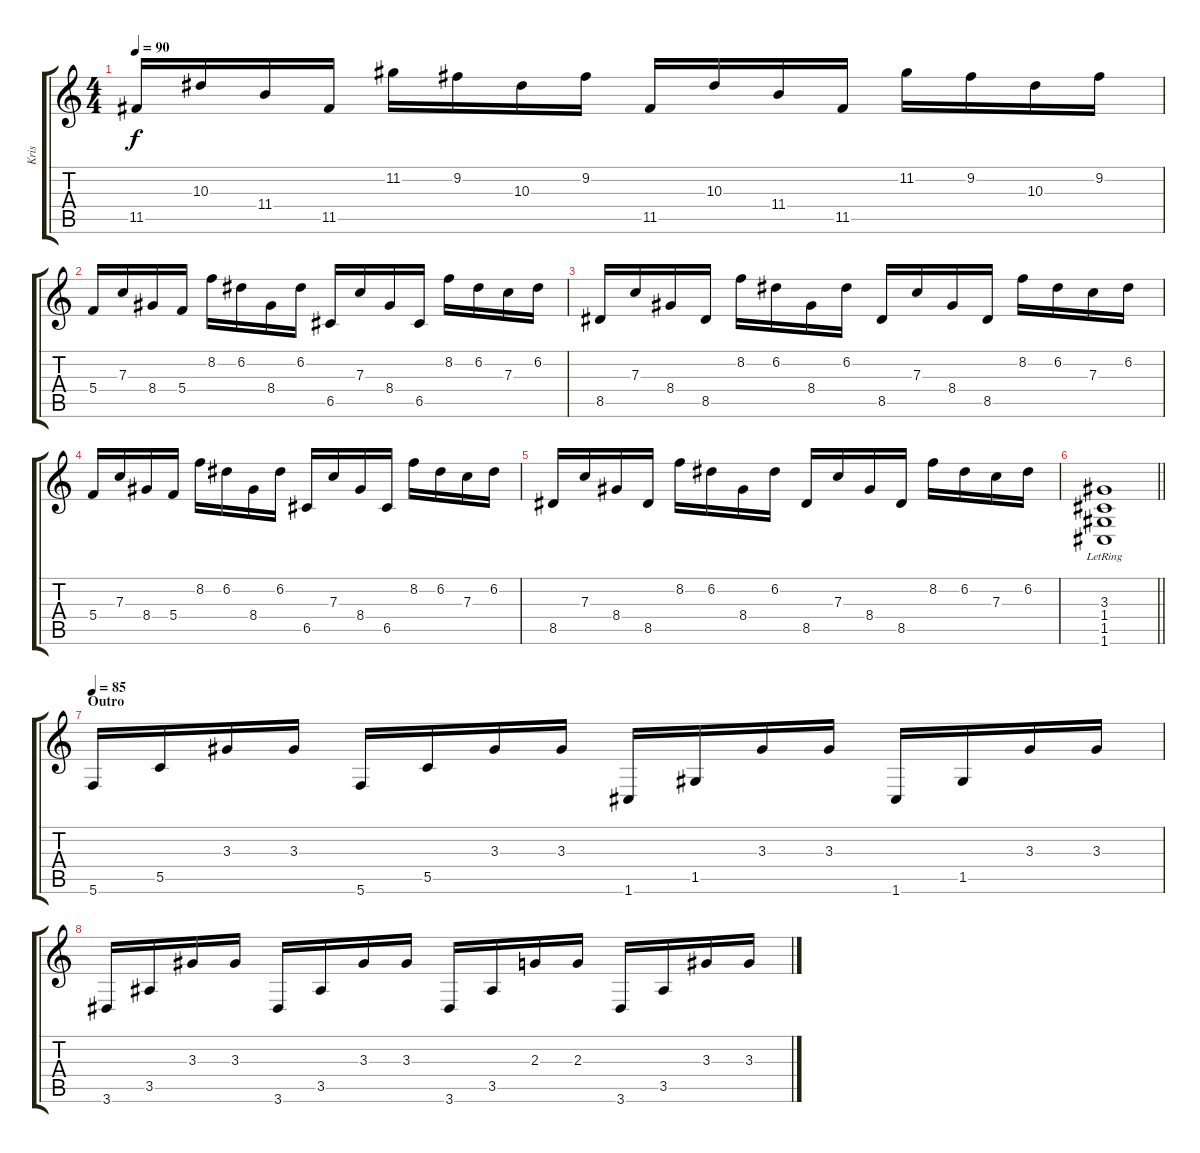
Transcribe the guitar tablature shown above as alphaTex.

\track ("Kris" "Kris") {instrument overdrivenguitar}
\staff {score tabs}
\tuning (D4 A3 F3 C3 G2 C2) {hide}
\ts (4 4)
\tempo 90
\clef g2
\ks c
11.5.16{dy f} 10.3.16 11.4.16 11.5.16 11.2.16 9.2.16 10.3.16 9.2.16 11.5.16 10.3.16 11.4.16 11.5.16 11.2.16 9.2.16 10.3.16 9.2.16 |
5.4.16 7.3.16 8.4.16 5.4.16 8.2.16 6.2.16 8.4.16 6.2.16 6.5.16 7.3.16 8.4.16 6.5.16 8.2.16 6.2.16 7.3.16 6.2.16 |
8.5.16 7.3.16 8.4.16 8.5.16 8.2.16 6.2.16 8.4.16 6.2.16 8.5.16 7.3.16 8.4.16 8.5.16 8.2.16 6.2.16 7.3.16 6.2.16 |
5.4.16 7.3.16 8.4.16 5.4.16 8.2.16 6.2.16 8.4.16 6.2.16 6.5.16 7.3.16 8.4.16 6.5.16 8.2.16 6.2.16 7.3.16 6.2.16 |
8.5.16 7.3.16 8.4.16 8.5.16 8.2.16 6.2.16 8.4.16 6.2.16 8.5.16 7.3.16 8.4.16 8.5.16 8.2.16 6.2.16 7.3.16 6.2.16 |
\barLineRight lightlight
(3.3{lr} 1.4{lr} 1.5{lr} 1.6{lr}).1 |
\section ("" "Outro ")
\tempo 85
5.6.16{instrument electricguitarclean} 5.5.16 3.3.16 3.3.16 5.6.16 5.5.16 3.3.16 3.3.16 1.6.16 1.5.16 3.3.16 3.3.16 1.6.16 1.5.16 3.3.16 3.3.16 |
3.6.16 3.5.16 3.3.16 3.3.16 3.6.16 3.5.16 3.3.16 3.3.16 3.6.16 3.5.16 2.3.16 2.3.16 3.6.16 3.5.16 3.3.16 3.3.16
